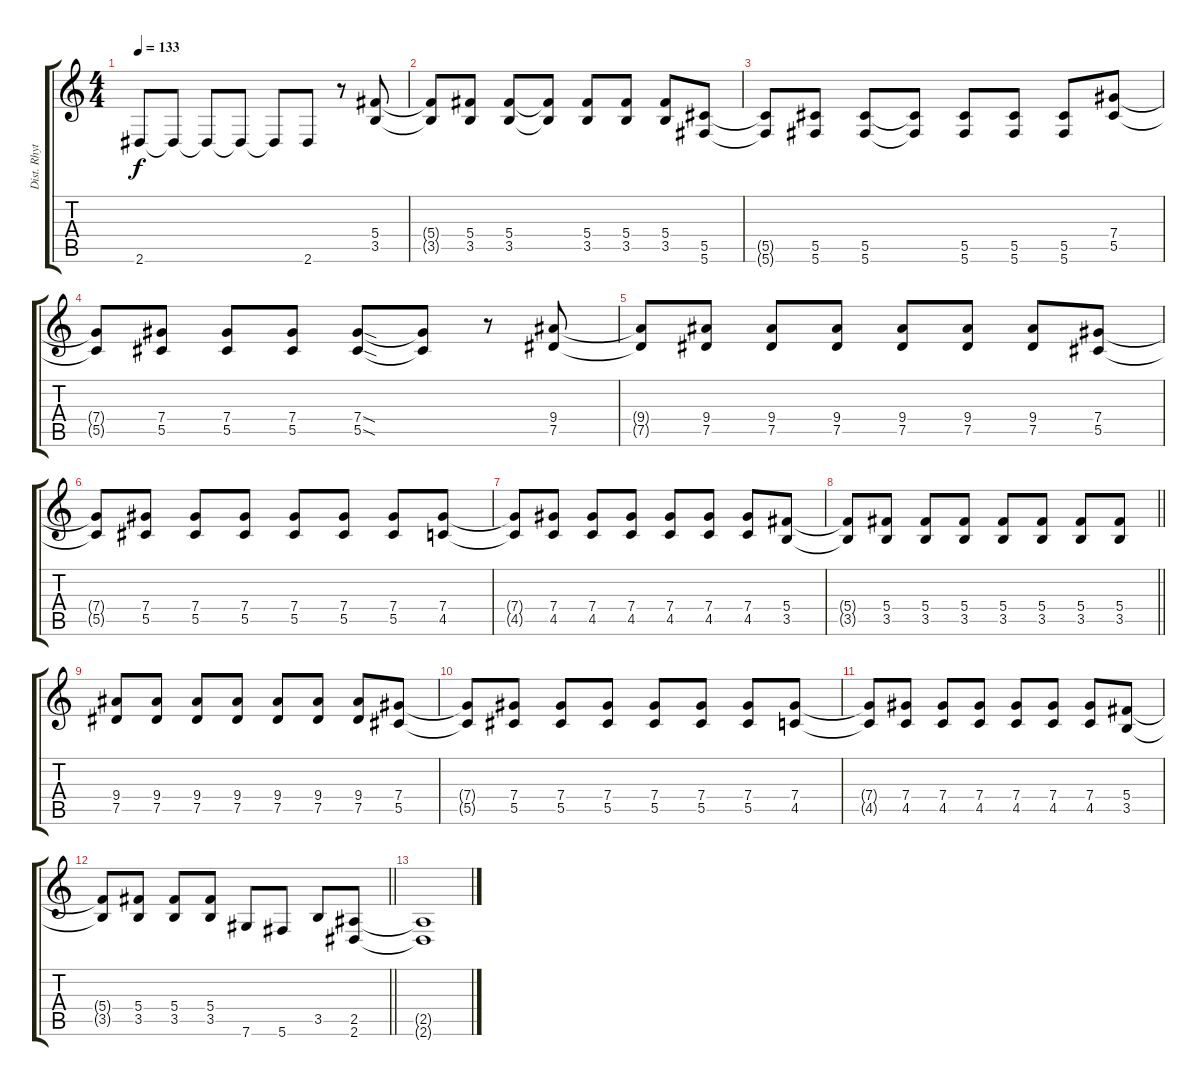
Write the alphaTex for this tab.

\track ("Dist. Rhytm Guitar [R]" "Dist. Rhyt") {instrument distortionguitar}
\staff {score tabs}
\tuning (Eb4 Bb3 Gb3 Db3 Ab2 Db2) {hide}
\ts (4 4)
\tempo 133
\clef g2
\ks c
2.6{t}.8{dy f} 2.6{t}.8 2.6{t}.8 2.6{t}.8 2.6{t}.8 2.6.8 r.8 (5.4 3.5).8 |
(5.4{t} 3.5{t}).8 (5.4 3.5).8 (5.4 3.5).8 (5.4{t} 3.5{t}).8 (5.4 3.5).8 (5.4 3.5).8 (5.4 3.5).8 (5.5 5.6).8 |
(5.5{t} 5.6{t}).8 (5.5 5.6).8 (5.5 5.6).8 (5.5{t} 5.6{t}).8 (5.5 5.6).8 (5.5 5.6).8 (5.5 5.6).8 (7.4 5.5).8 |
(7.4{t} 5.5{t}).8 (7.4 5.5).8 (7.4 5.5).8 (7.4 5.5).8 (7.4{sod} 5.5{sod}).8 (7.4{t} 5.5{t}).8 r.8 (9.4 7.5).8 |
(9.4{t} 7.5{t}).8 (9.4 7.5).8 (9.4 7.5).8 (9.4 7.5).8 (9.4 7.5).8 (9.4 7.5).8 (9.4 7.5).8 (7.4 5.5).8 |
(7.4{t} 5.5{t}).8 (7.4 5.5).8 (7.4 5.5).8 (7.4 5.5).8 (7.4 5.5).8 (7.4 5.5).8 (7.4 5.5).8 (7.4 4.5).8 |
(7.4{t} 4.5{t}).8 (7.4 4.5).8 (7.4 4.5).8 (7.4 4.5).8 (7.4 4.5).8 (7.4 4.5).8 (7.4 4.5).8 (5.4 3.5).8 |
\barLineRight lightlight
(5.4{t} 3.5{t}).8 (5.4 3.5).8 (5.4 3.5).8 (5.4 3.5).8 (5.4 3.5).8 (5.4 3.5).8 (5.4 3.5).8 (5.4 3.5).8 |
(9.4 7.5).8 (9.4 7.5).8 (9.4 7.5).8 (9.4 7.5).8 (9.4 7.5).8 (9.4 7.5).8 (9.4 7.5).8 (7.4 5.5).8 |
(7.4{t} 5.5{t}).8 (7.4 5.5).8 (7.4 5.5).8 (7.4 5.5).8 (7.4 5.5).8 (7.4 5.5).8 (7.4 5.5).8 (7.4 4.5).8 |
(7.4{t} 4.5{t}).8 (7.4 4.5).8 (7.4 4.5).8 (7.4 4.5).8 (7.4 4.5).8 (7.4 4.5).8 (7.4 4.5).8 (5.4 3.5).8 |
\barLineRight lightlight
(5.4{t} 3.5{t}).8 (5.4 3.5).8 (5.4 3.5).8 (5.4 3.5).8 7.6.8 5.6.8 3.5.8 (2.5 2.6).8 |
(2.5{t} 2.6{t}).1
